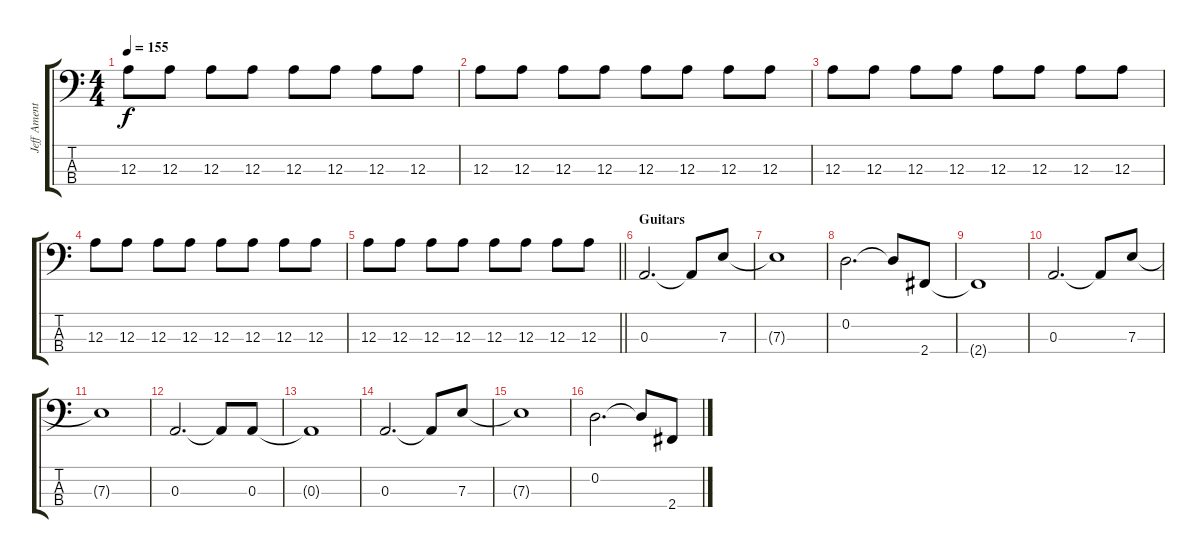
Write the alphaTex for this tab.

\track ("Jeff Ament" "Jeff Ament") {instrument electricbassfinger}
\staff {score tabs}
\tuning (G2 D2 A1 E1) {hide}
\ts (4 4)
\tempo 155
\clef f4
\ks c
12.3.8{dy f} 12.3.8 12.3.8 12.3.8 12.3.8 12.3.8 12.3.8 12.3.8 |
12.3.8 12.3.8 12.3.8 12.3.8 12.3.8 12.3.8 12.3.8 12.3.8 |
12.3.8 12.3.8 12.3.8 12.3.8 12.3.8 12.3.8 12.3.8 12.3.8 |
12.3.8 12.3.8 12.3.8 12.3.8 12.3.8 12.3.8 12.3.8 12.3.8 |
\barLineRight lightlight
12.3.8 12.3.8 12.3.8 12.3.8 12.3.8 12.3.8 12.3.8 12.3.8 |
\section ("" "Guitars")
0.3.2{d volume 16} 0.3{t}.8 7.3.8 |
7.3{t}.1 |
0.2.2{d} 0.2{t}.8 2.4.8 |
2.4{t}.1 |
0.3.2{d} 0.3{t}.8 7.3.8 |
7.3{t}.1 |
0.3.2{d} 0.3{t}.8 0.3.8 |
0.3{t}.1 |
0.3.2{d} 0.3{t}.8 7.3.8 |
7.3{t}.1 |
0.2.2{d} 0.2{t}.8 2.4.8
